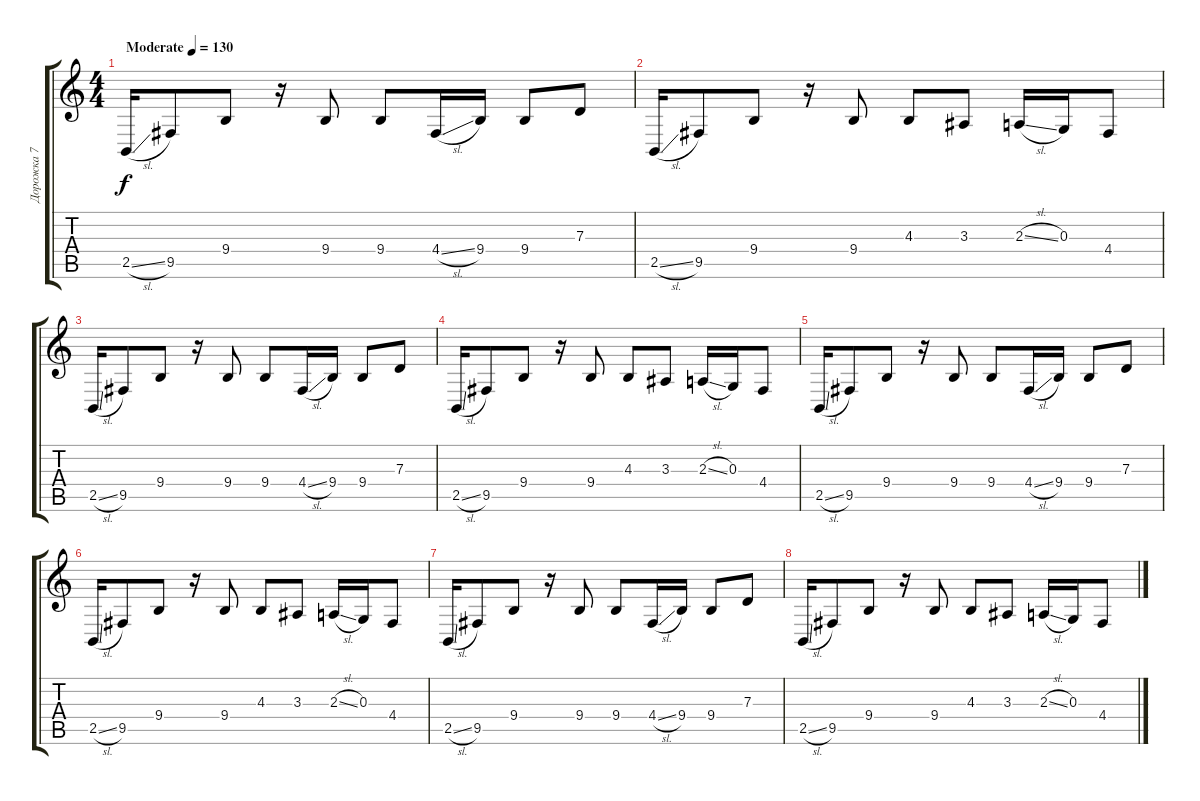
\track ("Дорожка 7" "Дорожка 7") {solo instrument orchestrahit}
\staff {score tabs}
\tuning (E4 B3 G3 D3 A2 E2) {hide}
\ts (4 4)
\tempo (130 "Moderate")
\clef g2
\ks c
2.5{sl}.16{dy f volume 4 instrument orchestrahit} 9.5.8 9.4.8 r.16 9.4.8 9.4.8 4.4{sl}.16 9.4.16 9.4.8 7.3.8 |
2.5{sl}.16 9.5.8 9.4.8 r.16 9.4.8 4.3.8 3.3.8 2.3{sl}.16 0.3.16 4.4.8 |
2.5{sl}.16 9.5.8 9.4.8 r.16 9.4.8 9.4.8 4.4{sl}.16 9.4.16 9.4.8 7.3.8 |
2.5{sl}.16 9.5.8 9.4.8 r.16 9.4.8 4.3.8 3.3.8 2.3{sl}.16 0.3.16 4.4.8 |
2.5{sl}.16{volume 4} 9.5.8 9.4.8 r.16 9.4.8 9.4.8 4.4{sl}.16 9.4.16 9.4.8 7.3.8 |
2.5{sl}.16 9.5.8 9.4.8 r.16 9.4.8 4.3.8 3.3.8 2.3{sl}.16 0.3.16 4.4.8 |
2.5{sl}.16 9.5.8 9.4.8 r.16 9.4.8 9.4.8 4.4{sl}.16 9.4.16 9.4.8 7.3.8 |
2.5{sl}.16 9.5.8 9.4.8 r.16 9.4.8 4.3.8 3.3.8 2.3{sl}.16 0.3.16 4.4.8
